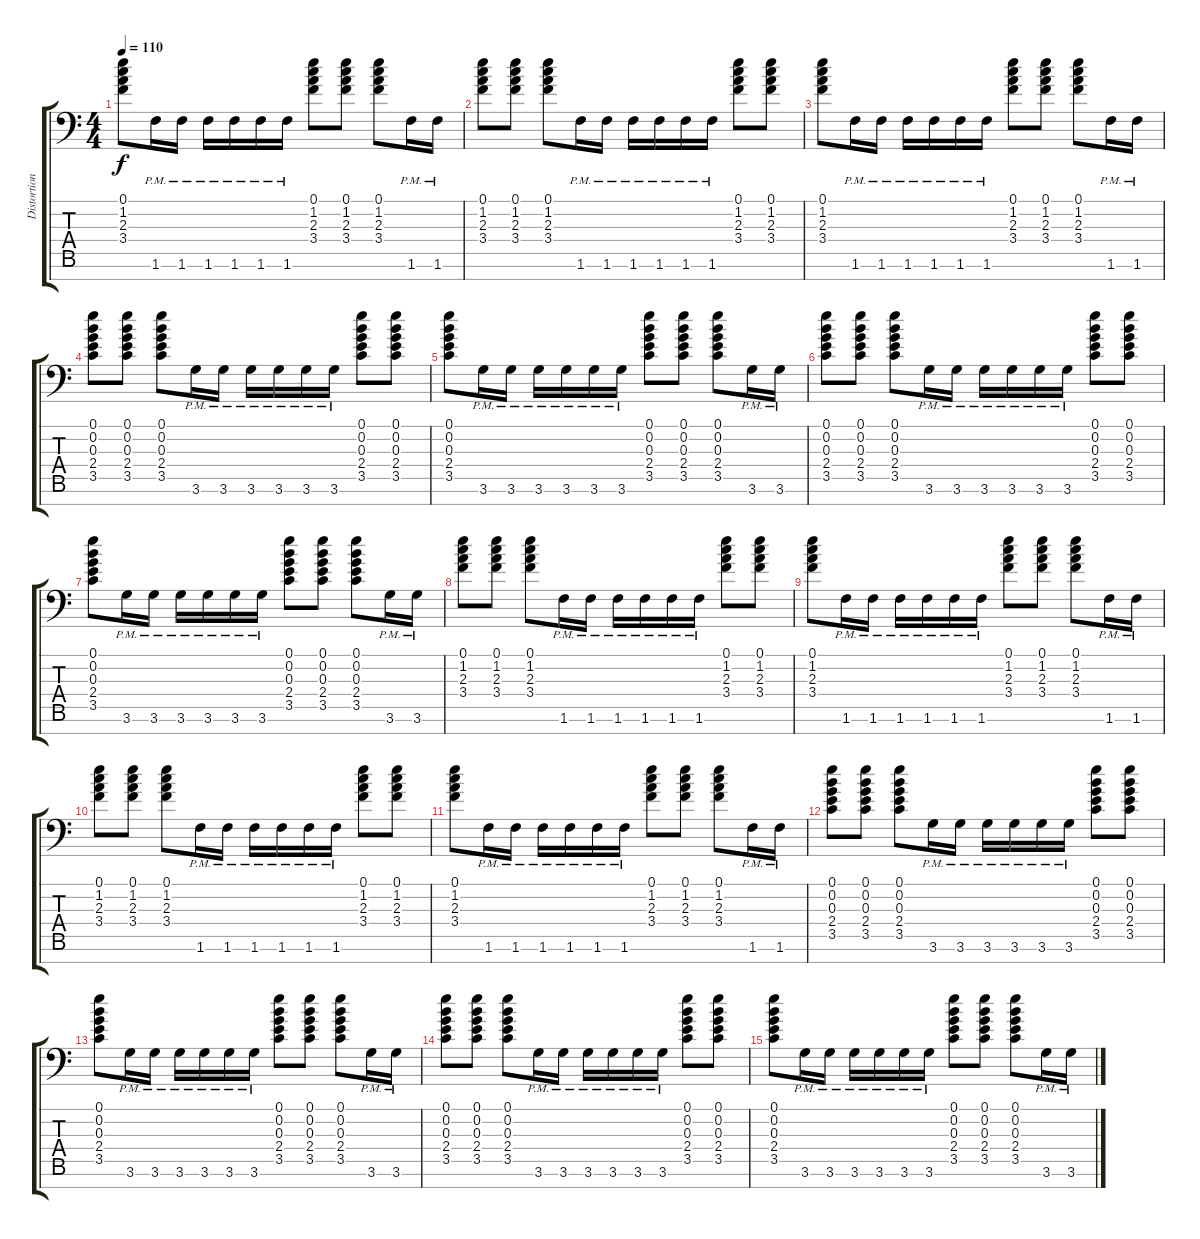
\track ("Distortion Guitar 1" "Distortion") {instrument distortionguitar}
\staff {score tabs}
\tuning (E4 B3 G3 D3 A2 E2 A1) {hide}
\ts (4 4)
\tempo 110
\clef f4
\ks c
(0.1 1.2 2.3 3.4).8{dy f} 1.6{pm}.16 1.6{pm}.16 1.6{pm}.16 1.6{pm}.16 1.6{pm}.16 1.6{pm}.16 (0.1 1.2 2.3 3.4).8 (0.1 1.2 2.3 3.4).8 (0.1 1.2 2.3 3.4).8 1.6{pm}.16 1.6{pm}.16 |
(0.1 1.2 2.3 3.4).8 (0.1 1.2 2.3 3.4).8 (0.1 1.2 2.3 3.4).8 1.6{pm}.16 1.6{pm}.16 1.6{pm}.16 1.6{pm}.16 1.6{pm}.16 1.6{pm}.16 (0.1 1.2 2.3 3.4).8 (0.1 1.2 2.3 3.4).8 |
(0.1 1.2 2.3 3.4).8 1.6{pm}.16 1.6{pm}.16 1.6{pm}.16 1.6{pm}.16 1.6{pm}.16 1.6{pm}.16 (0.1 1.2 2.3 3.4).8 (0.1 1.2 2.3 3.4).8 (0.1 1.2 2.3 3.4).8 1.6{pm}.16 1.6{pm}.16 |
(0.1 0.2 0.3 2.4 3.5).8 (0.1 0.2 0.3 2.4 3.5).8 (0.1 0.2 0.3 2.4 3.5).8 3.6{pm}.16 3.6{pm}.16 3.6{pm}.16 3.6{pm}.16 3.6{pm}.16 3.6{pm}.16 (0.1 0.2 0.3 2.4 3.5).8 (0.1 0.2 0.3 2.4 3.5).8 |
(0.1 0.2 0.3 2.4 3.5).8 3.6{pm}.16 3.6{pm}.16 3.6{pm}.16 3.6{pm}.16 3.6{pm}.16 3.6{pm}.16 (0.1 0.2 0.3 2.4 3.5).8 (0.1 0.2 0.3 2.4 3.5).8 (0.1 0.2 0.3 2.4 3.5).8 3.6{pm}.16 3.6{pm}.16 |
(0.1 0.2 0.3 2.4 3.5).8 (0.1 0.2 0.3 2.4 3.5).8 (0.1 0.2 0.3 2.4 3.5).8 3.6{pm}.16 3.6{pm}.16 3.6{pm}.16 3.6{pm}.16 3.6{pm}.16 3.6{pm}.16 (0.1 0.2 0.3 2.4 3.5).8 (0.1 0.2 0.3 2.4 3.5).8 |
(0.1 0.2 0.3 2.4 3.5).8 3.6{pm}.16 3.6{pm}.16 3.6{pm}.16 3.6{pm}.16 3.6{pm}.16 3.6{pm}.16 (0.1 0.2 0.3 2.4 3.5).8 (0.1 0.2 0.3 2.4 3.5).8 (0.1 0.2 0.3 2.4 3.5).8 3.6{pm}.16 3.6{pm}.16 |
(0.1 1.2 2.3 3.4).8 (0.1 1.2 2.3 3.4).8 (0.1 1.2 2.3 3.4).8 1.6{pm}.16 1.6{pm}.16 1.6{pm}.16 1.6{pm}.16 1.6{pm}.16 1.6{pm}.16 (0.1 1.2 2.3 3.4).8 (0.1 1.2 2.3 3.4).8 |
(0.1 1.2 2.3 3.4).8 1.6{pm}.16 1.6{pm}.16 1.6{pm}.16 1.6{pm}.16 1.6{pm}.16 1.6{pm}.16 (0.1 1.2 2.3 3.4).8 (0.1 1.2 2.3 3.4).8 (0.1 1.2 2.3 3.4).8 1.6{pm}.16 1.6{pm}.16 |
(0.1 1.2 2.3 3.4).8 (0.1 1.2 2.3 3.4).8 (0.1 1.2 2.3 3.4).8 1.6{pm}.16 1.6{pm}.16 1.6{pm}.16 1.6{pm}.16 1.6{pm}.16 1.6{pm}.16 (0.1 1.2 2.3 3.4).8 (0.1 1.2 2.3 3.4).8 |
(0.1 1.2 2.3 3.4).8 1.6{pm}.16 1.6{pm}.16 1.6{pm}.16 1.6{pm}.16 1.6{pm}.16 1.6{pm}.16 (0.1 1.2 2.3 3.4).8 (0.1 1.2 2.3 3.4).8 (0.1 1.2 2.3 3.4).8 1.6{pm}.16 1.6{pm}.16 |
(0.1 0.2 0.3 2.4 3.5).8 (0.1 0.2 0.3 2.4 3.5).8 (0.1 0.2 0.3 2.4 3.5).8 3.6{pm}.16 3.6{pm}.16 3.6{pm}.16 3.6{pm}.16 3.6{pm}.16 3.6{pm}.16 (0.1 0.2 0.3 2.4 3.5).8 (0.1 0.2 0.3 2.4 3.5).8 |
(0.1 0.2 0.3 2.4 3.5).8 3.6{pm}.16 3.6{pm}.16 3.6{pm}.16 3.6{pm}.16 3.6{pm}.16 3.6{pm}.16 (0.1 0.2 0.3 2.4 3.5).8 (0.1 0.2 0.3 2.4 3.5).8 (0.1 0.2 0.3 2.4 3.5).8 3.6{pm}.16 3.6{pm}.16 |
(0.1 0.2 0.3 2.4 3.5).8 (0.1 0.2 0.3 2.4 3.5).8 (0.1 0.2 0.3 2.4 3.5).8 3.6{pm}.16 3.6{pm}.16 3.6{pm}.16 3.6{pm}.16 3.6{pm}.16 3.6{pm}.16 (0.1 0.2 0.3 2.4 3.5).8 (0.1 0.2 0.3 2.4 3.5).8 |
(0.1 0.2 0.3 2.4 3.5).8 3.6{pm}.16 3.6{pm}.16 3.6{pm}.16 3.6{pm}.16 3.6{pm}.16 3.6{pm}.16 (0.1 0.2 0.3 2.4 3.5).8 (0.1 0.2 0.3 2.4 3.5).8 (0.1 0.2 0.3 2.4 3.5).8 3.6{pm}.16 3.6{pm}.16
